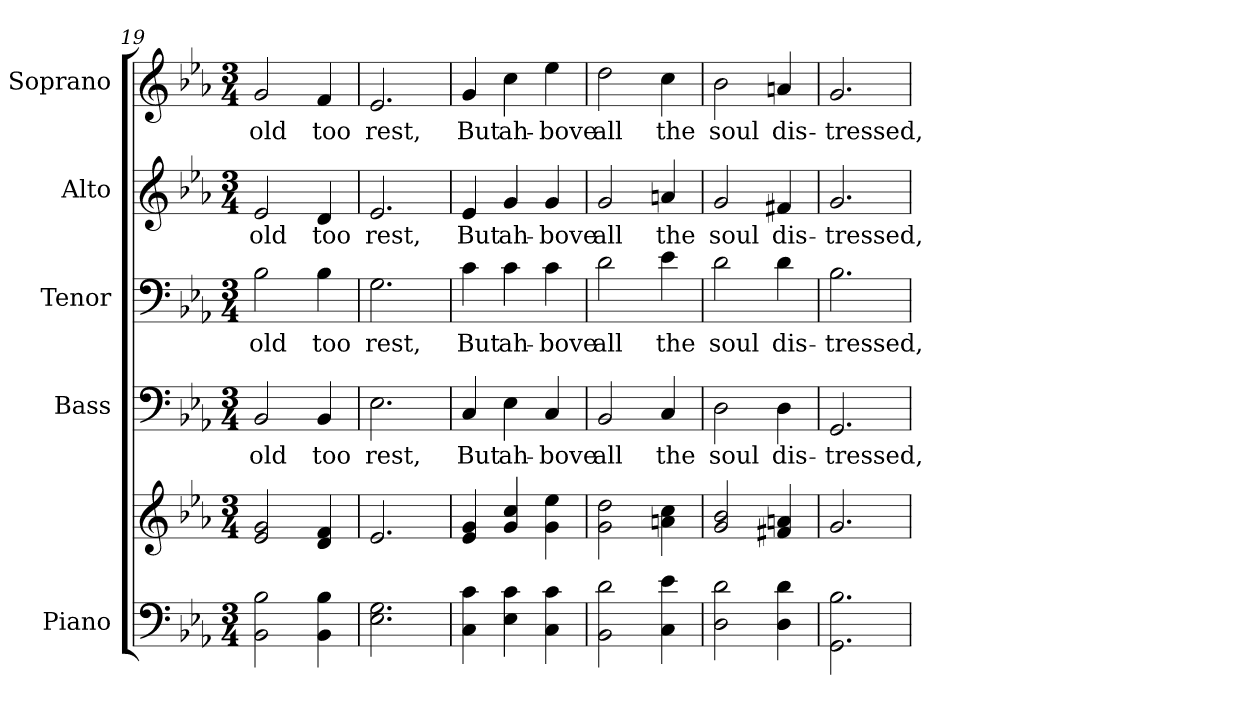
**kern	**kern	**kern	**text	**kern	**text	**kern	**text	**kern	**text
*part5	*part5	*part4	*part4	*part3	*part3	*part2	*part2	*part1	*part1
*staff6	*staff5	*staff4	*staff4	*staff3	*staff3	*staff2	*staff2	*staff1	*staff1
*I"Piano	*	*I"Bass	*	*I"Tenor	*	*I"Alto	*	*I"Soprano	*
*I'Pno.	*	*I'B.	*	*I'T.	*	*I'A.	*	*I'S.	*
!!LO:PB:g=z
*clefF4	*clefG2	*clefF4	*	*clefF4	*	*clefG2	*	*clefG2	*
*k[b-e-a-]	*k[b-e-a-]	*k[b-e-a-]	*	*k[b-e-a-]	*	*k[b-e-a-]	*	*k[b-e-a-]	*
*E-:	*E-:	*E-:	*	*E-:	*	*E-:	*	*E-:	*
*M3/4	*M3/4	*M3/4	*	*M3/4	*	*M3/4	*	*M3/4	*
=19	=19	=19	=19	=19	=19	=19	=19	=19	=19
!	!	!	!LO:LY:b:color=#000000	!	!	!	!	!	!
!	!	!	!	!	!LO:LY:b:color=#000000	!	!	!	!
!	!	!	!	!	!	!	!LO:LY:b:color=#000000	!	!
!	!	!	!	!	!	!	!	!	!LO:LY:b:color=#000000
2BB-i\ 2B-i	2e-i/ 2gi	2BB-i/	old	2B-i\	old	2e-i/	old	2gi/	old
!	!	!	!LO:LY:b:color=#000000	!	!	!	!	!	!
!	!	!	!	!	!LO:LY:b:color=#000000	!	!	!	!
!	!	!	!	!	!	!	!LO:LY:b:color=#000000	!	!
!	!	!	!	!	!	!	!	!	!LO:LY:b:color=#000000
4BB-i\ 4B-i	4di/ 4fi	4BB-i/	too	4B-i\	too	4di/	too	4fi/	too
=20	=20	=20	=20	=20	=20	=20	=20	=20	=20
!	!	!	!LO:LY:b:color=#000000	!	!	!	!	!	!
!	!	!	!	!	!LO:LY:b:color=#000000	!	!	!	!
!	!	!	!	!	!	!	!LO:LY:b:color=#000000	!	!
!	!	!	!	!	!	!	!	!	!LO:LY:b:color=#000000
2.E-i\ 2.Gi	2.e-i/	2.E-i\	rest,	2.Gi\	rest,	2.e-i/	rest,	2.e-i/	rest,
=21	=21	=21	=21	=21	=21	=21	=21	=21	=21
!	!	!	!LO:LY:b:color=#000000	!	!	!	!	!	!
!	!	!	!	!	!LO:LY:b:color=#000000	!	!	!	!
!	!	!	!	!	!	!	!LO:LY:b:color=#000000	!	!
!	!	!	!	!	!	!	!	!	!LO:LY:b:color=#000000
4Ci\ 4ci	4e-i/ 4gi	4Ci/	But	4ci\	But	4e-i/	But	4gi/	But
!	!	!	!LO:LY:b:color=#000000	!	!	!	!	!	!
!	!	!	!	!	!LO:LY:b:color=#000000	!	!	!	!
!	!	!	!	!	!	!	!LO:LY:b:color=#000000	!	!
!	!	!	!	!	!	!	!	!	!LO:LY:b:color=#000000
4E-i\ 4ci	4gi/ 4cci	4E-i\	ah-	4ci\	ah-	4gi/	ah-	4cci\	ah-
!	!	!	!LO:LY:b:color=#000000	!	!	!	!	!	!
!	!	!	!	!	!LO:LY:b:color=#000000	!	!	!	!
!	!	!	!	!	!	!	!LO:LY:b:color=#000000	!	!
!	!	!	!	!	!	!	!	!	!LO:LY:b:color=#000000
4Ci\ 4ci	4gi\ 4ee-i	4Ci/	-bove	4ci\	-bove	4gi/	-bove	4ee-i\	-bove
!!LO:PB:g=z
=22	=22	=22	=22	=22	=22	=22	=22	=22	=22
!	!	!	!LO:LY:b:color=#000000	!	!	!	!	!	!
!	!	!	!	!	!LO:LY:b:color=#000000	!	!	!	!
!	!	!	!	!	!	!	!LO:LY:b:color=#000000	!	!
!	!	!	!	!	!	!	!	!	!LO:LY:b:color=#000000
2BB-i\ 2di	2gi\ 2ddi	2BB-i/	all	2di\	all	2gi/	all	2ddi\	all
!	!	!	!LO:LY:b:color=#000000	!	!	!	!	!	!
!	!	!	!	!	!LO:LY:b:color=#000000	!	!	!	!
!	!	!	!	!	!	!	!LO:LY:b:color=#000000	!	!
!	!	!	!	!	!	!	!	!	!LO:LY:b:color=#000000
4Ci\ 4e-i	4ani\ 4cci	4Ci/	the	4e-i\	the	4ani/	the	4cci\	the
=23	=23	=23	=23	=23	=23	=23	=23	=23	=23
!	!	!	!LO:LY:b:color=#000000	!	!	!	!	!	!
!	!	!	!	!	!LO:LY:b:color=#000000	!	!	!	!
!	!	!	!	!	!	!	!LO:LY:b:color=#000000	!	!
!	!	!	!	!	!	!	!	!	!LO:LY:b:color=#000000
2Di\ 2di	2gi/ 2b-i	2Di\	soul	2di\	soul	2gi/	soul	2b-i\	soul
!	!	!	!LO:LY:b:color=#000000	!	!	!	!	!	!
!	!	!	!	!	!LO:LY:b:color=#000000	!	!	!	!
!	!	!	!	!	!	!	!LO:LY:b:color=#000000	!	!
!	!	!	!	!	!	!	!	!	!LO:LY:b:color=#000000
4Di\ 4di	4f#Xi/ 4ani	4Di\	dis-	4di\	dis-	4f#Xi/	dis-	4ani/	dis-
=24	=24	=24	=24	=24	=24	=24	=24	=24	=24
!	!	!	!LO:LY:b:color=#000000	!	!	!	!	!	!
!	!	!	!	!	!LO:LY:b:color=#000000	!	!	!	!
!	!	!	!	!	!	!	!LO:LY:b:color=#000000	!	!
!	!	!	!	!	!	!	!	!	!LO:LY:b:color=#000000
2.GGi\ 2.B-i	2.gi/	2.GGi/	-tressed,	2.B-i\	-tressed,	2.gi/	-tressed,	2.gi/	-tressed,
=	=	=	=	=	=	=	=	=	=
*-	*-	*-	*-	*-	*-	*-	*-	*-	*-
